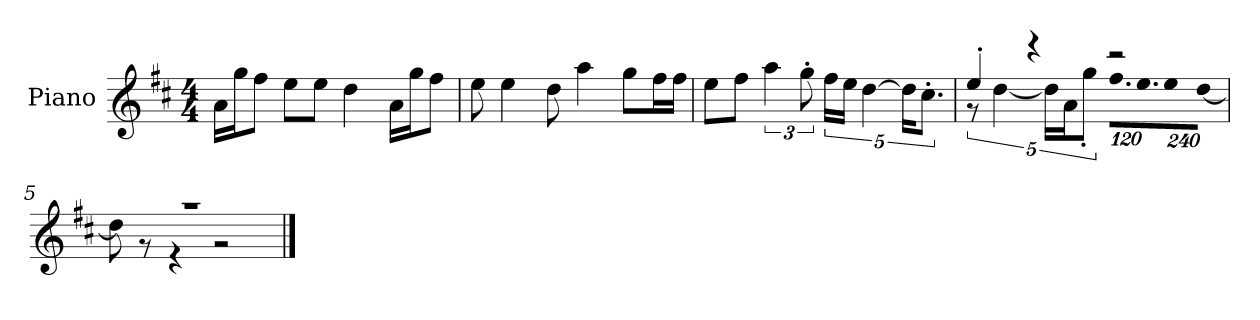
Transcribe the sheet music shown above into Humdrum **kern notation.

**kern
*part1
*staff1
*I"Piano
*I'P-no
*clefG2
*k[f#c#]
*M4/4
*MM90
=1
16a\LL
16gg\J
8ff#\J
8ee\L
8ee\J
4dd\
16a\LL
16gg\J
8ff#\J
=2
8ee\
4ee\
8dd\
4aa\
8gg\L
16ff#\L
16ff#\JJ
=3
8ee\L
8ff#\J
6aa\
12gg'\
20ff#\LL
20ee\JJ
[5dd\
20dd\KL]
10.cc#'\J
=4
*^
4ee'/	10r
.	[5dd\
4r	.
.	20dd\LL]
.	20a\J
.	10gg'\J
*	*Xbrackettup
!	!LO:N:vis=16.
2r	960%103ff#\LL
!	!LO:N:vis=16.
.	960%103ee\J
!	!LO:N:vis=8
.	960%137ee\
!	!LO:N:vis=8
.	[960%137dd\J
!!LO:LB:g=z	!!
=5	=5
1r	8dd\]
.	8r
.	4r
.	2r
*v	*v
==
*-
